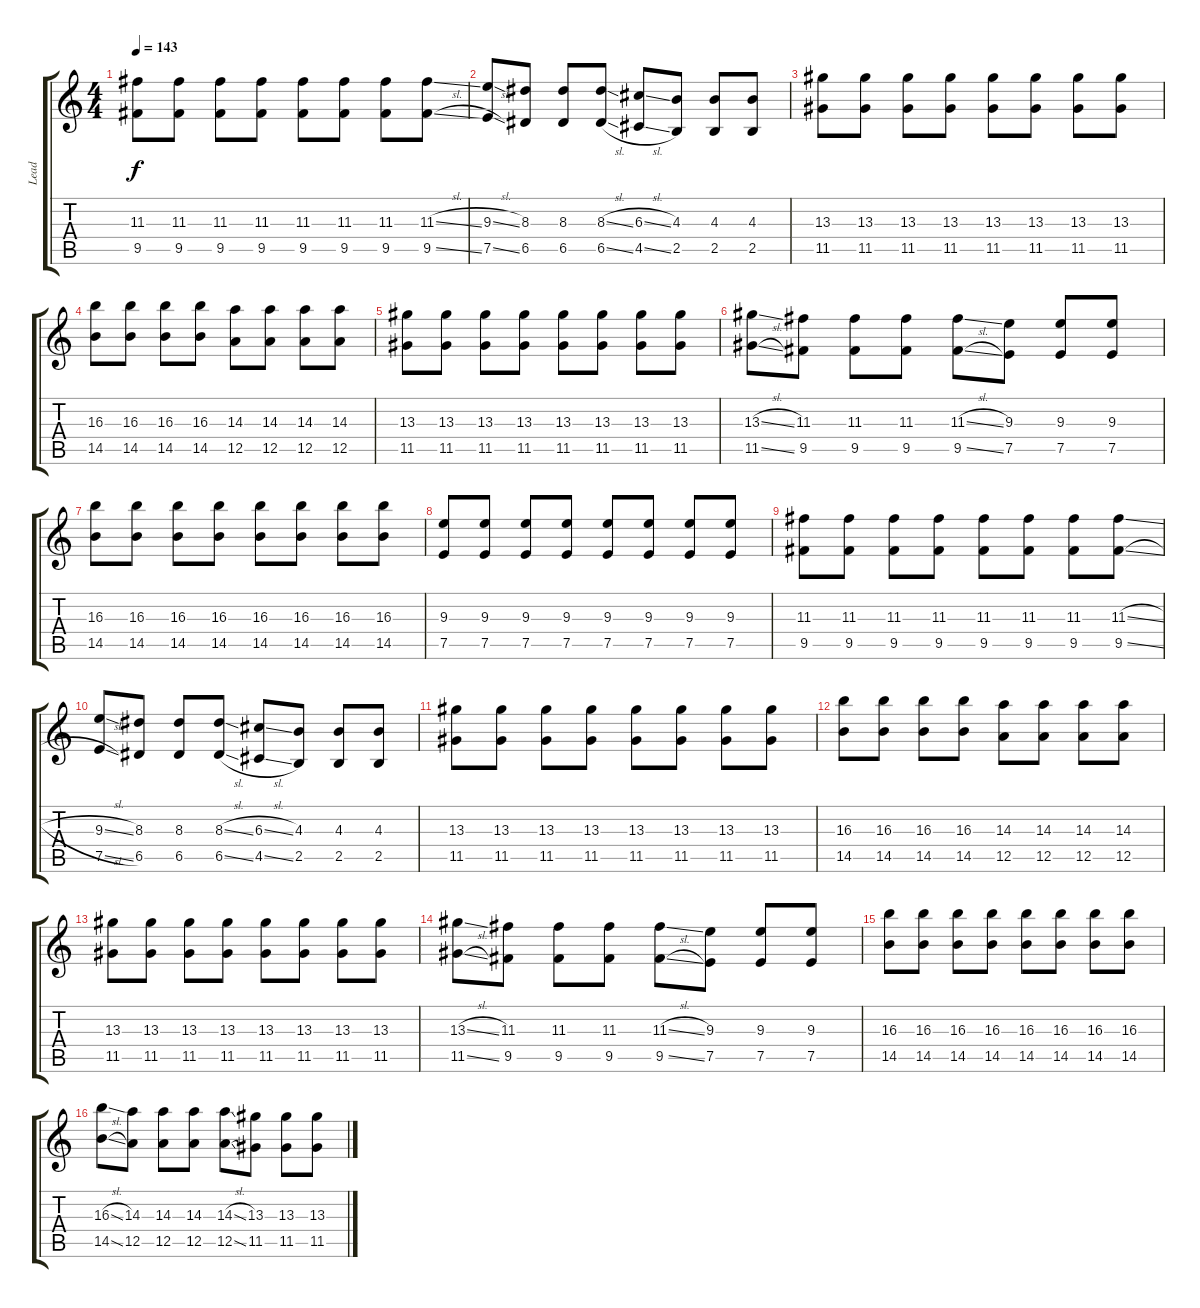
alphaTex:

\track ("Lead" "Lead") {instrument distortionguitar}
\staff {score tabs}
\tuning (E4 B3 G3 D3 A2 E2) {hide}
\ts (4 4)
\tempo 143
\clef g2
\ks c
(11.3 9.5).8{dy f} (11.3 9.5).8 (11.3 9.5).8 (11.3 9.5).8 (11.3 9.5).8 (11.3 9.5).8 (11.3 9.5).8 (11.3{sl} 9.5{sl}).8 |
(9.3{sl} 7.5{sl}).8 (8.3 6.5).8 (8.3 6.5).8 (8.3{sl} 6.5{sl}).8 (6.3{sl} 4.5{sl}).8 (4.3 2.5).8 (4.3 2.5).8 (4.3 2.5).8 |
(13.3 11.5).8 (13.3 11.5).8 (13.3 11.5).8 (13.3 11.5).8 (13.3 11.5).8 (13.3 11.5).8 (13.3 11.5).8 (13.3 11.5).8 |
(16.3 14.5).8 (16.3 14.5).8 (16.3 14.5).8 (16.3 14.5).8 (14.3 12.5).8 (14.3 12.5).8 (14.3 12.5).8 (14.3 12.5).8 |
(13.3 11.5).8 (13.3 11.5).8 (13.3 11.5).8 (13.3 11.5).8 (13.3 11.5).8 (13.3 11.5).8 (13.3 11.5).8 (13.3 11.5).8 |
(13.3{sl} 11.5{sl}).8 (11.3 9.5).8 (11.3 9.5).8 (11.3 9.5).8 (11.3{sl} 9.5{sl}).8 (9.3 7.5).8 (9.3 7.5).8 (9.3 7.5).8 |
(16.3 14.5).8 (16.3 14.5).8 (16.3 14.5).8 (16.3 14.5).8 (16.3 14.5).8 (16.3 14.5).8 (16.3 14.5).8 (16.3 14.5).8 |
(9.3 7.5).8 (9.3 7.5).8 (9.3 7.5).8 (9.3 7.5).8 (9.3 7.5).8 (9.3 7.5).8 (9.3 7.5).8 (9.3 7.5).8 |
(11.3 9.5).8 (11.3 9.5).8 (11.3 9.5).8 (11.3 9.5).8 (11.3 9.5).8 (11.3 9.5).8 (11.3 9.5).8 (11.3{sl} 9.5{sl}).8 |
(9.3{sl} 7.5{sl}).8 (8.3 6.5).8 (8.3 6.5).8 (8.3{sl} 6.5{sl}).8 (6.3{sl} 4.5{sl}).8 (4.3 2.5).8 (4.3 2.5).8 (4.3 2.5).8 |
(13.3 11.5).8 (13.3 11.5).8 (13.3 11.5).8 (13.3 11.5).8 (13.3 11.5).8 (13.3 11.5).8 (13.3 11.5).8 (13.3 11.5).8 |
(16.3 14.5).8 (16.3 14.5).8 (16.3 14.5).8 (16.3 14.5).8 (14.3 12.5).8 (14.3 12.5).8 (14.3 12.5).8 (14.3 12.5).8 |
(13.3 11.5).8 (13.3 11.5).8 (13.3 11.5).8 (13.3 11.5).8 (13.3 11.5).8 (13.3 11.5).8 (13.3 11.5).8 (13.3 11.5).8 |
(13.3{sl} 11.5{sl}).8 (11.3 9.5).8 (11.3 9.5).8 (11.3 9.5).8 (11.3{sl} 9.5{sl}).8 (9.3 7.5).8 (9.3 7.5).8 (9.3 7.5).8 |
(16.3 14.5).8 (16.3 14.5).8 (16.3 14.5).8 (16.3 14.5).8 (16.3 14.5).8 (16.3 14.5).8 (16.3 14.5).8 (16.3 14.5).8 |
(16.3{sl} 14.5{sl}).8 (14.3 12.5).8 (14.3 12.5).8 (14.3 12.5).8 (14.3{sl} 12.5{sl}).8 (13.3 11.5).8 (13.3 11.5).8 (13.3{sl} 11.5{sl}).8
